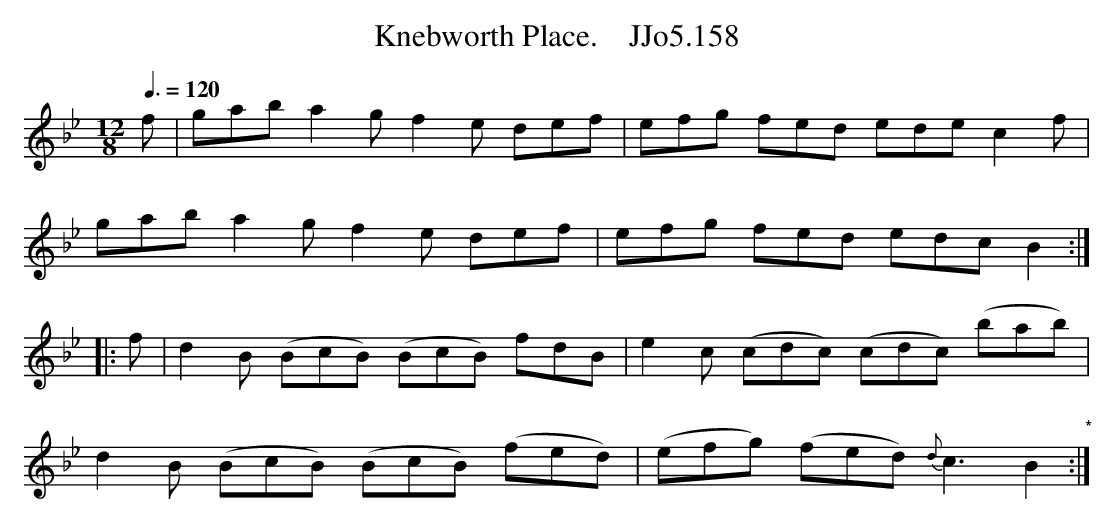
X:1
T:Knebworth Place.    JJo5.158
Q:3/8=120
M:12/8
L:1/8
K:Bb
f|gab a2g f2e def|efg fed ede c2f|
gab a2g f2e def|efg fed edc B2 :|
|: f|d2B (BcB) (BcB) fdB|e2c (cdc) (cdc) (bab)|
d2B (BcB) (BcB) (fed)|(efg) (fed) {d}c3 B2 "*" :|
